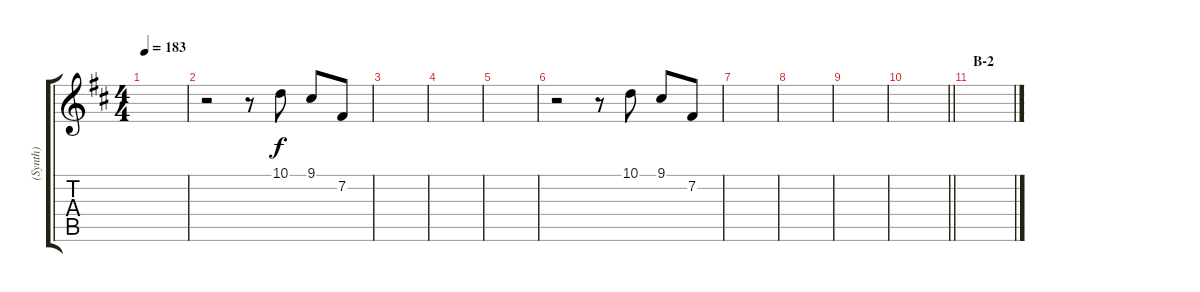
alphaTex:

\track ("(Synth)" "(Synth)") {instrument vibraphone}
\staff {score tabs}
\tuning (E4 B3 G3 D3 A2 E2) {hide}
\ts (4 4)
\tempo 183
\clef g2
\ks d
|
r.2 r.8 10.1.8 9.1.8 7.2.8 |
|
|
|
r.2 r.8 10.1.8 9.1.8 7.2.8 |
|
|
|
\barLineRight lightlight
|
\section ("" "B-2")
